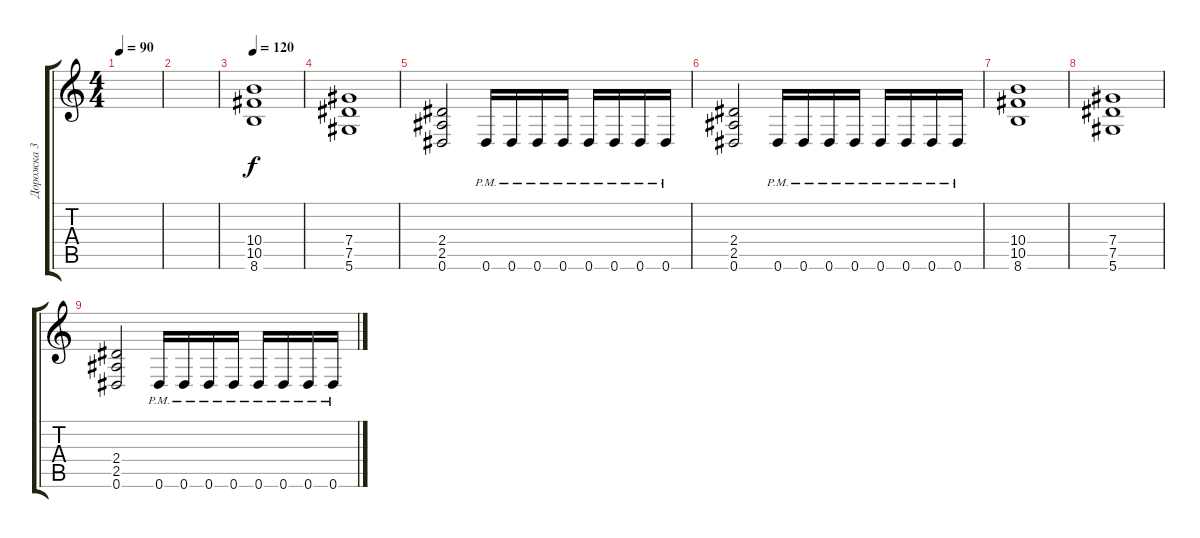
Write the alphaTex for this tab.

\track ("Дорожка 3" "Дорожка 3") {instrument distortionguitar}
\staff {score tabs}
\tuning (Eb4 Bb3 Gb3 Db3 Ab2 Eb2) {hide}
\ts (4 4)
\tempo 90
\clef g2
\ks c
|
|
\tempo 120
(10.4 10.5 8.6).1 |
(7.4 7.5 5.6).1 |
(2.4 2.5 0.6).2 0.6{pm}.16 0.6{pm}.16 0.6{pm}.16 0.6{pm}.16 0.6{pm}.16 0.6{pm}.16 0.6{pm}.16 0.6{pm}.16 |
(2.4 2.5 0.6).2 0.6{pm}.16 0.6{pm}.16 0.6{pm}.16 0.6{pm}.16 0.6{pm}.16 0.6{pm}.16 0.6{pm}.16 0.6{pm}.16 |
(10.4 10.5 8.6).1 |
(7.4 7.5 5.6).1 |
(2.4 2.5 0.6).2 0.6{pm}.16 0.6{pm}.16 0.6{pm}.16 0.6{pm}.16 0.6{pm}.16 0.6{pm}.16 0.6{pm}.16 0.6{pm}.16
